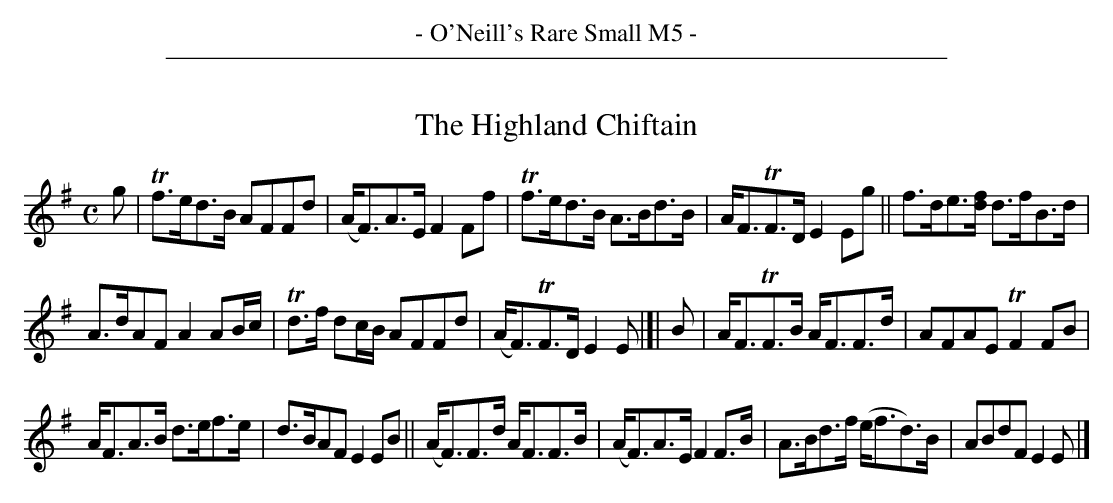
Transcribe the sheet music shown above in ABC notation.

X:1
T: The Highland Chiftain
M: C
L: 1/8
K: Dmix
g |\
Tf>ed>B AFFd | (A<F)A>E F2Ff | Tf>ed>B A>Bd>B | A<FTF>D E2Eg || f>de>[fd] d>fB>d |
A>dAF A2 AB/c/ | Td>f dc/B/ AFFd | (A<F)TF>D E2E |[| B | A<FTF>B A<FF>d | AFAE TF2FB |
A<FA>B d>ef>e | d>BAF E2EB || (A<F)F>d A<FF>B | (A<F)A>E  F2F>B | A>Bd>f (e<fd)>B | ABdF E2E |]
